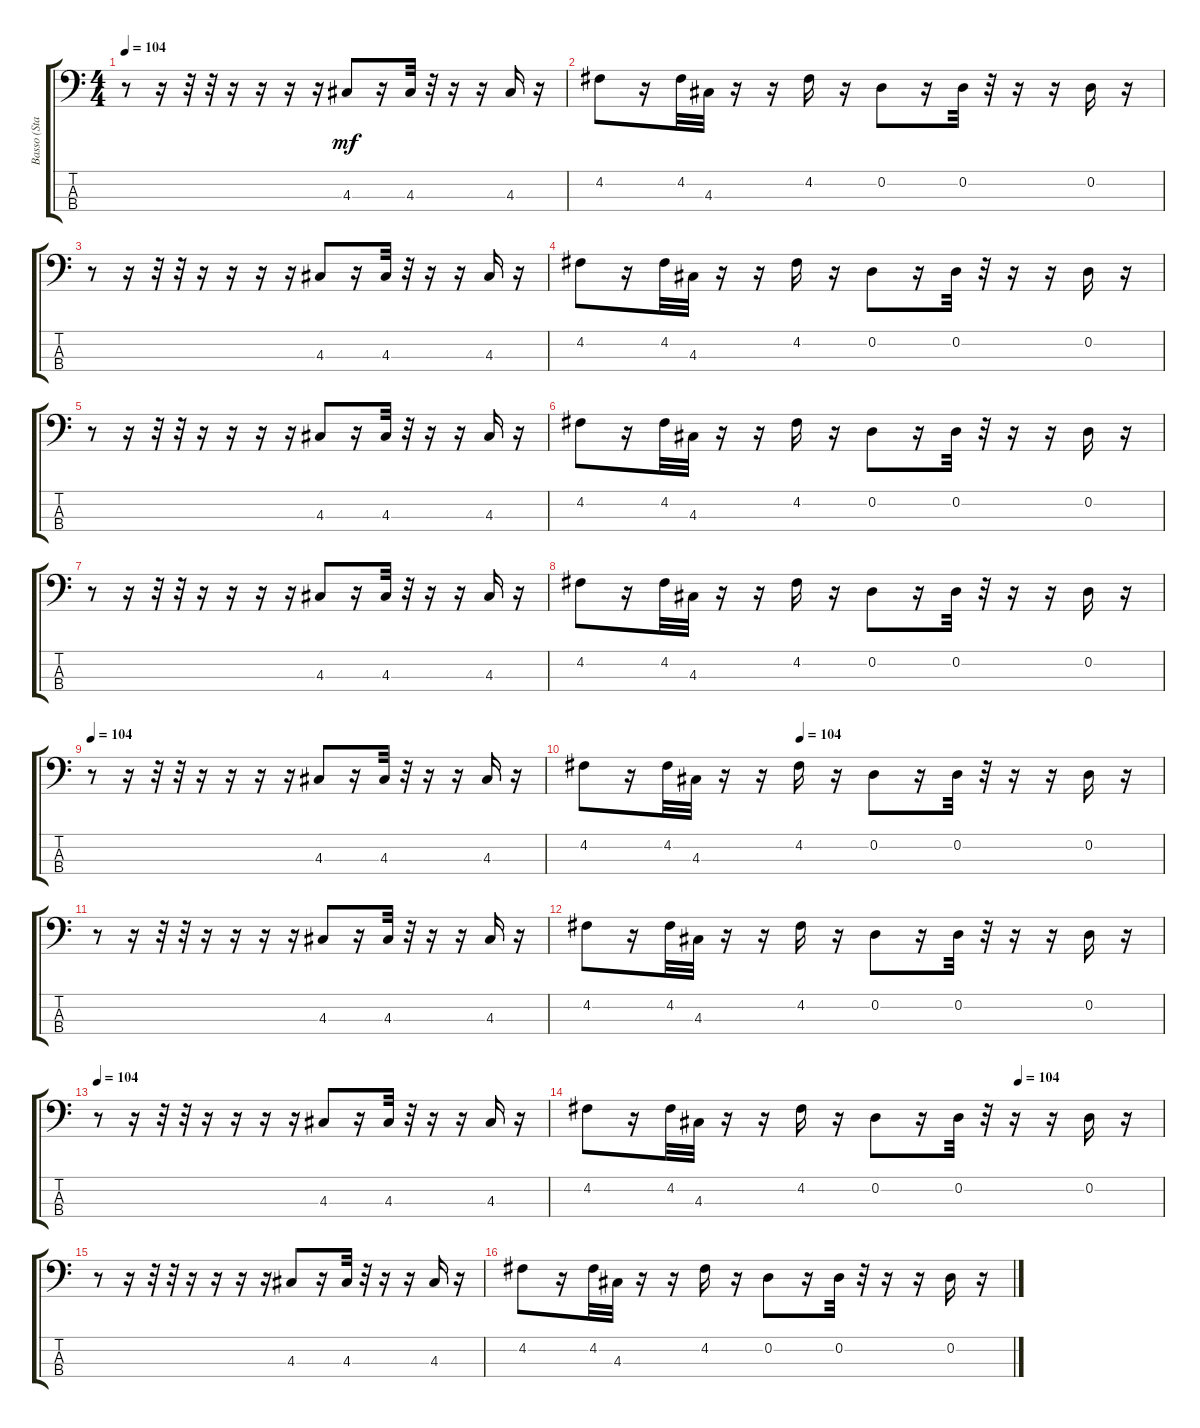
\track ("Basso (Staff 1)" "Basso (Sta") {instrument electricbassfinger}
\staff {score tabs}
\tuning (G2 D2 A1 E1) {hide}
\ts (4 4)
\tempo 104
\clef f4
\ks c
r.8{dy mf} r.16 r.32 r.32 r.16 r.16 r.16 r.16 4.3.8 r.16 4.3.32 r.32 r.16 r.16 4.3.16 r.16 |
4.2.8 r.16 4.2.32 4.3.32 r.16 r.16 4.2.16 r.16 0.2.8 r.16 0.2.32 r.32 r.16 r.16 0.2.16 r.16 |
r.8 r.16 r.32 r.32 r.16 r.16 r.16 r.16 4.3.8 r.16 4.3.32 r.32 r.16 r.16 4.3.16 r.16 |
4.2.8 r.16 4.2.32 4.3.32 r.16 r.16 4.2.16 r.16 0.2.8 r.16 0.2.32 r.32 r.16 r.16 0.2.16 r.16 |
r.8 r.16 r.32 r.32 r.16 r.16 r.16 r.16 4.3.8 r.16 4.3.32 r.32 r.16 r.16 4.3.16 r.16 |
4.2.8 r.16 4.2.32 4.3.32 r.16 r.16 4.2.16 r.16 0.2.8 r.16 0.2.32 r.32 r.16 r.16 0.2.16 r.16 |
r.8 r.16 r.32 r.32 r.16 r.16 r.16 r.16 4.3.8 r.16 4.3.32 r.32 r.16 r.16 4.3.16 r.16 |
4.2.8 r.16 4.2.32 4.3.32 r.16 r.16 4.2.16 r.16 0.2.8 r.16 0.2.32 r.32 r.16 r.16 0.2.16 r.16 |
\tempo 104
r.8 r.16 r.32 r.32 r.16 r.16 r.16 r.16 4.3.8 r.16 4.3.32 r.32 r.16 r.16 4.3.16 r.16 |
\tempo (104 0.375)
4.2.8 r.16 4.2.32 4.3.32 r.16 r.16 4.2.16 r.16 0.2.8 r.16 0.2.32 r.32 r.16 r.16 0.2.16 r.16 |
r.8 r.16 r.32 r.32 r.16 r.16 r.16 r.16 4.3.8 r.16 4.3.32 r.32 r.16 r.16 4.3.16 r.16 |
4.2.8 r.16 4.2.32 4.3.32 r.16 r.16 4.2.16 r.16 0.2.8 r.16 0.2.32 r.32 r.16 r.16 0.2.16 r.16 |
\tempo 104
r.8 r.16 r.32 r.32 r.16 r.16 r.16 r.16 4.3.8 r.16 4.3.32 r.32 r.16 r.16 4.3.16 r.16 |
\tempo (104 0.75)
4.2.8 r.16 4.2.32 4.3.32 r.16 r.16 4.2.16 r.16 0.2.8 r.16 0.2.32 r.32 r.16 r.16 0.2.16 r.16 |
r.8 r.16 r.32 r.32 r.16 r.16 r.16 r.16 4.3.8 r.16 4.3.32 r.32 r.16 r.16 4.3.16 r.16 |
4.2.8 r.16 4.2.32 4.3.32 r.16 r.16 4.2.16 r.16 0.2.8 r.16 0.2.32 r.32 r.16 r.16 0.2.16 r.16
